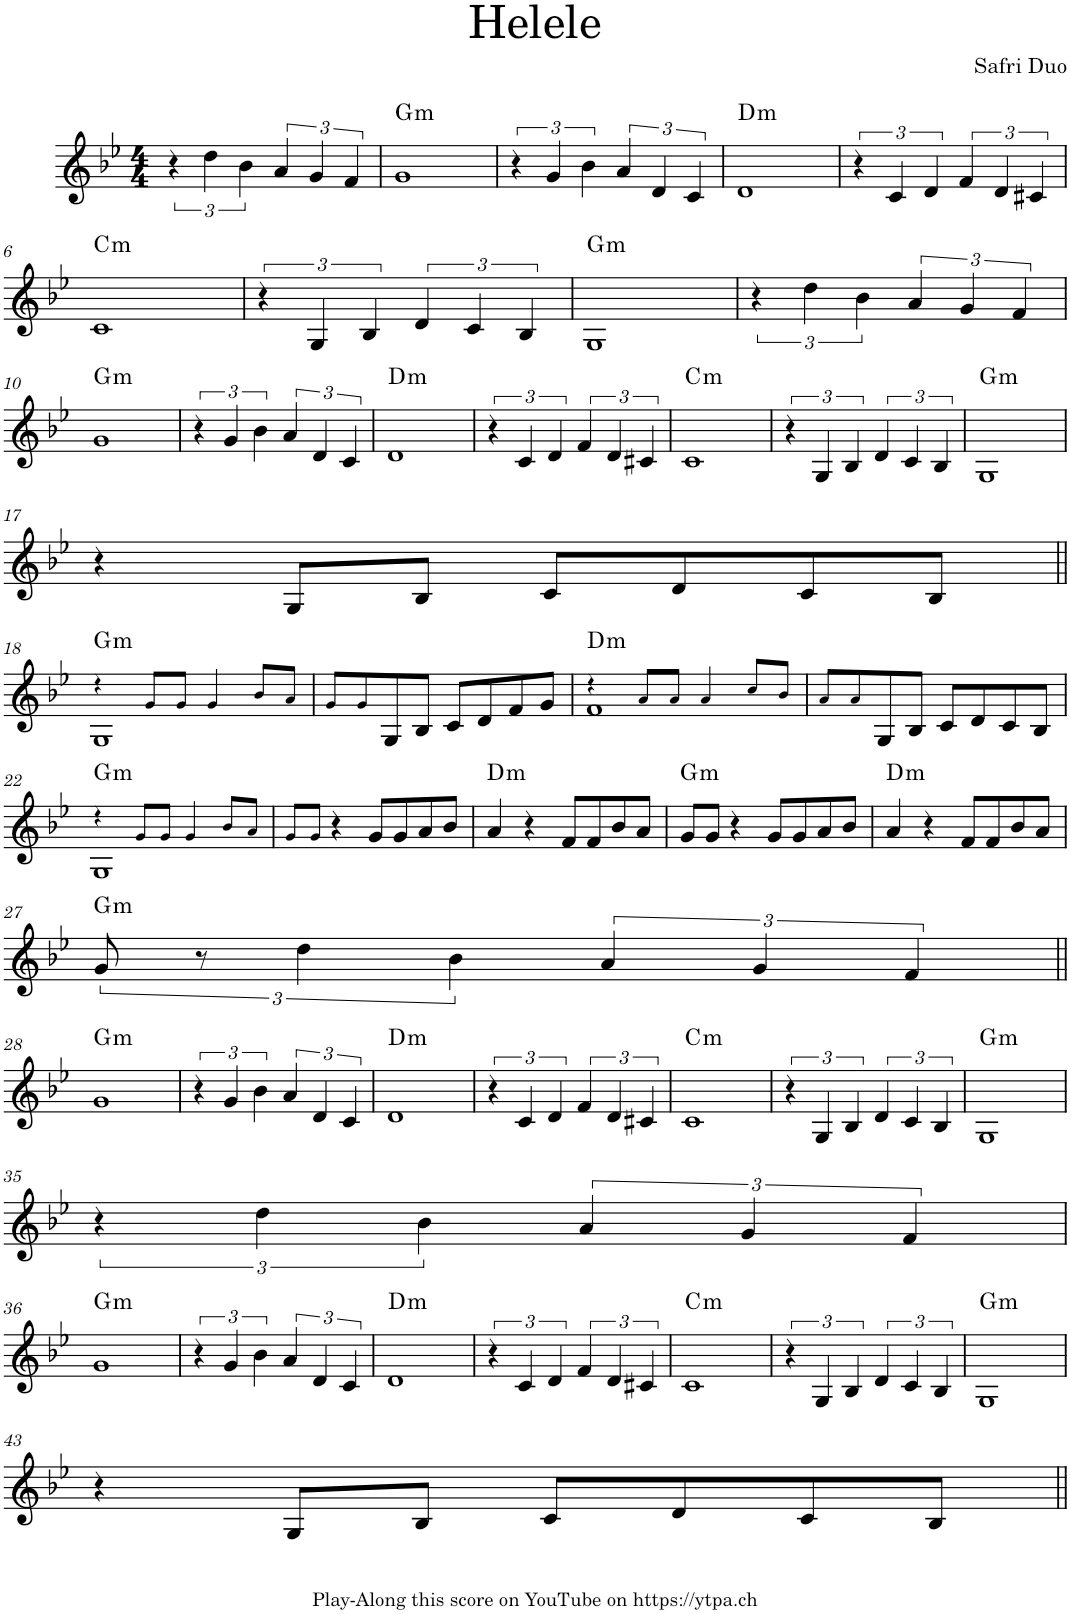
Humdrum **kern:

**kern	**harte
*part1	*part1
*staff1	*
*I"Piano	*
*I'Pno.	*
*clefG2	*
*k[b-e-]	*
*M4/4	*
=1	=1
6r	.
6dd\	.
6b-\	.
6a/	.
6g/	.
6f/	.
=2	=2
!	!LO:H:kt=m
1g	G:min
=3	=3
6r	.
6g/	.
6b-\	.
6a/	.
6d/	.
6c/	.
=4	=4
!	!LO:H:kt=m
1d	D:min
=5	=5
6r	.
6c/	.
6d/	.
6f/	.
6d/	.
6c#X/	.
!!LO:LB:g=z
=6	=6
!	!LO:H:kt=m
1c	C:min
=7	=7
6r	.
6G/	.
6B-/	.
6d/	.
6c/	.
6B-/	.
=8	=8
!	!LO:H:kt=m
1G	G:min
=9	=9
6r	.
6dd\	.
6b-\	.
6a/	.
6g/	.
6f/	.
!!LO:LB:g=z
=10	=10
!	!LO:H:kt=m
1g	G:min
=11	=11
6r	.
6g/	.
6b-\	.
6a/	.
6d/	.
6c/	.
=12	=12
!	!LO:H:kt=m
1d	D:min
=13	=13
6r	.
6c/	.
6d/	.
6f/	.
6d/	.
6c#X/	.
=14	=14
!	!LO:H:kt=m
1c	C:min
=15	=15
6r	.
6G/	.
6B-/	.
6d/	.
6c/	.
6B-/	.
=16	=16
!	!LO:H:kt=m
1G	G:min
!!LO:LB:g=z
=17	=17
4r	.
8G/L	.
8B-/J	.
8c/L	.
8d/	.
8c/	.
8B-/J	.
!!LO:LB:g=z
=18||	=18||
*^	*
!	!	!LO:H:kt=m
4r	1G	G:min
8g!/L	.	.
8g!/J	.	.
4g!/	.	.
8b-!/L	.	.
8a!/J	.	.
*v	*v	*
=19	=19
8g!/L	.
8g!/	.
8G/	.
8B-/J	.
8c/L	.
8d/	.
8f/	.
8g/J	.
=20	=20
*^	*
!	!	!LO:H:kt=m
4r	1f	D:min
8a!/L	.	.
8a!/J	.	.
4a!/	.	.
8cc!/L	.	.
8b-!/J	.	.
*v	*v	*
=21	=21
8a!/L	.
8a!/	.
8G/	.
8B-/J	.
8c/L	.
8d/	.
8c/	.
8B-/J	.
!!LO:LB:g=z
=22	=22
*^	*
!	!	!LO:H:kt=m
4r	1G	G:min
8g!/L	.	.
8g!/J	.	.
4g!/	.	.
8b-!/L	.	.
8a!/J	.	.
*v	*v	*
=23	=23
8g!/L	.
8g!/J	.
4r	.
8g/L	.
8g/	.
8a/	.
8b-/J	.
=24	=24
!	!LO:H:kt=m
4a/	D:min
4r	.
8f/L	.
8f/	.
8b-/	.
8a/J	.
=25	=25
!	!LO:H:kt=m
8g/L	G:min
8g/J	.
4r	.
8g/L	.
8g/	.
8a/	.
8b-/J	.
=26	=26
!	!LO:H:kt=m
4a/	D:min
4r	.
8f/L	.
8f/	.
8b-/	.
8a/J	.
!!LO:LB:g=z
=27	=27
!	!LO:H:kt=m
12g/	G:min
12r	.
6dd\	.
6b-\	.
6a/	.
6g/	.
6f/	.
!!LO:LB:g=z
=28||	=28||
!	!LO:H:kt=m
1g	G:min
=29	=29
6r	.
6g/	.
6b-\	.
6a/	.
6d/	.
6c/	.
=30	=30
!	!LO:H:kt=m
1d	D:min
=31	=31
6r	.
6c/	.
6d/	.
6f/	.
6d/	.
6c#X/	.
=32	=32
!	!LO:H:kt=m
1c	C:min
=33	=33
6r	.
6G/	.
6B-/	.
6d/	.
6c/	.
6B-/	.
=34	=34
!	!LO:H:kt=m
1G	G:min
!!LO:LB:g=z
=35	=35
6r	.
6dd\	.
6b-\	.
6a/	.
6g/	.
6f/	.
!!LO:LB:g=z
=36	=36
!	!LO:H:kt=m
1g	G:min
=37	=37
6r	.
6g/	.
6b-\	.
6a/	.
6d/	.
6c/	.
=38	=38
!	!LO:H:kt=m
1d	D:min
=39	=39
6r	.
6c/	.
6d/	.
6f/	.
6d/	.
6c#X/	.
=40	=40
!	!LO:H:kt=m
1c	C:min
=41	=41
6r	.
6G/	.
6B-/	.
6d/	.
6c/	.
6B-/	.
=42	=42
!	!LO:H:kt=m
1G	G:min
!!LO:LB:g=z
=43	=43
4r	.
8G/L	.
8B-/J	.
8c/L	.
8d/	.
8c/	.
8B-/J	.
=||	=||
*-	*-
